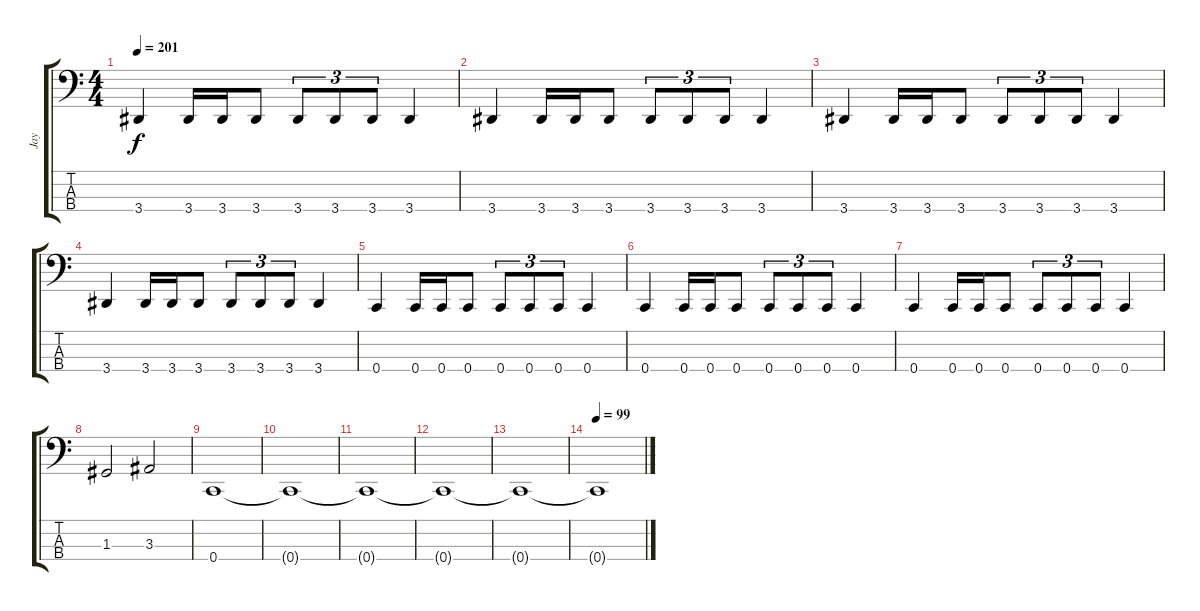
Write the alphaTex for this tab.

\track ("Jay" "Jay") {instrument electricbasspick}
\staff {score tabs}
\tuning (F2 C2 G1 C1) {hide}
\ts (4 4)
\tempo 201
\clef f4
\ks c
3.4.4{dy f} 3.4.16 3.4.16 3.4.8 3.4.8{tu (3 2)} 3.4.8{tu (3 2)} 3.4.8{tu (3 2)} 3.4.4 |
3.4.4 3.4.16 3.4.16 3.4.8 3.4.8{tu (3 2)} 3.4.8{tu (3 2)} 3.4.8{tu (3 2)} 3.4.4 |
3.4.4 3.4.16 3.4.16 3.4.8 3.4.8{tu (3 2)} 3.4.8{tu (3 2)} 3.4.8{tu (3 2)} 3.4.4 |
3.4.4 3.4.16 3.4.16 3.4.8 3.4.8{tu (3 2)} 3.4.8{tu (3 2)} 3.4.8{tu (3 2)} 3.4.4 |
0.4.4 0.4.16 0.4.16 0.4.8 0.4.8{tu (3 2)} 0.4.8{tu (3 2)} 0.4.8{tu (3 2)} 0.4.4 |
0.4.4 0.4.16 0.4.16 0.4.8 0.4.8{tu (3 2)} 0.4.8{tu (3 2)} 0.4.8{tu (3 2)} 0.4.4 |
0.4.4 0.4.16 0.4.16 0.4.8 0.4.8{tu (3 2)} 0.4.8{tu (3 2)} 0.4.8{tu (3 2)} 0.4.4 |
1.3.2 3.3.2 |
0.4.1 |
0.4{t}.1 |
0.4{t}.1 |
0.4{t}.1 |
0.4{t}.1 |
\tempo 99
0.4{t}.1
